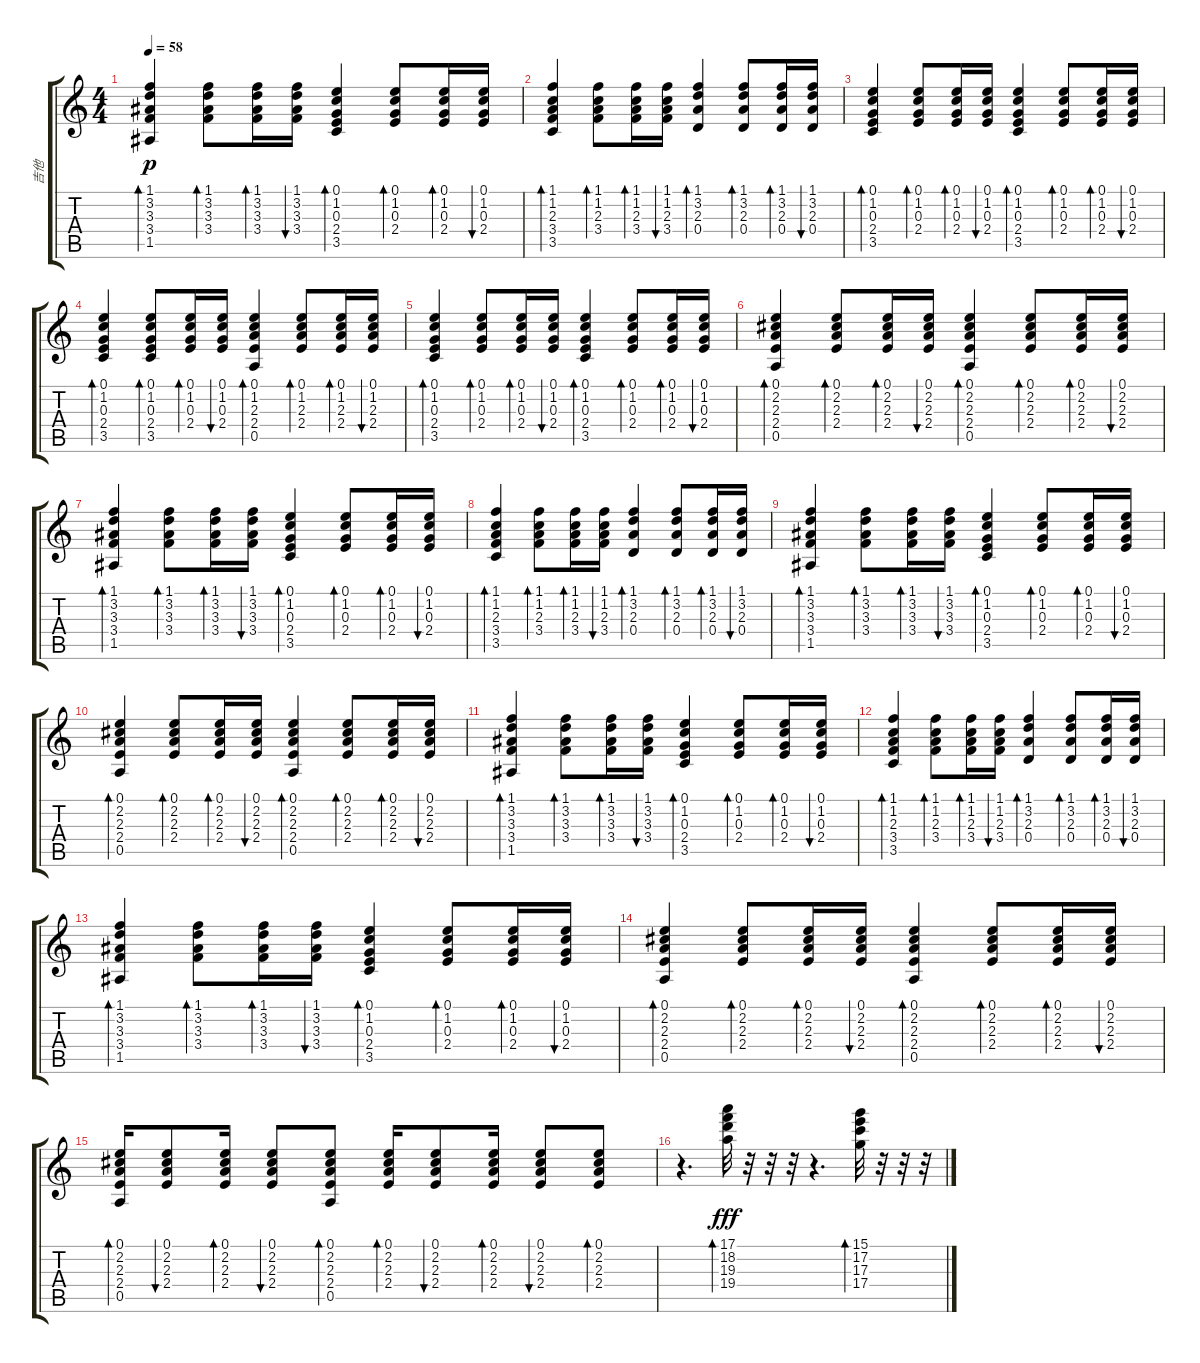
\track ("吉他" "吉他") {instrument acousticguitarsteel}
\staff {score tabs}
\tuning (E4 B3 G3 D3 A2 E2) {hide}
\ts (4 4)
\tempo 58
\clef g2
\ks c
(1.1 3.2 3.3 3.4 1.5).4{bd 60 dy p} (1.1 3.2 3.3 3.4).8{bd 60} (1.1 3.2 3.3 3.4).16{bd 60} (1.1 3.2 3.3 3.4).16{bu 60} (0.1 1.2 0.3 2.4 3.5).4{bd 60} (0.1 1.2 0.3 2.4).8{bd 60} (0.1 1.2 0.3 2.4).16{bd 60} (0.1 1.2 0.3 2.4).16{bu 60} |
(1.1 1.2 2.3 3.4 3.5).4{bd 60} (1.1 1.2 2.3 3.4).8{bd 60} (1.1 1.2 2.3 3.4).16{bd 60} (1.1 1.2 2.3 3.4).16{bu 60} (1.1 3.2 2.3 0.4).4{bd 60} (1.1 3.2 2.3 0.4).8{bd 60} (1.1 3.2 2.3 0.4).16{bd 60} (1.1 3.2 2.3 0.4).16{bu 60} |
(0.1 1.2 0.3 2.4 3.5).4{bd 60} (0.1 1.2 0.3 2.4).8{bd 60} (0.1 1.2 0.3 2.4).16{bd 60} (0.1 1.2 0.3 2.4).16{bu 60} (0.1 1.2 0.3 2.4 3.5).4{bd 60} (0.1 1.2 0.3 2.4).8{bd 60} (0.1 1.2 0.3 2.4).16{bd 60} (0.1 1.2 0.3 2.4).16{bu 60} |
(0.1 1.2 0.3 2.4 3.5).4{bd 60} (0.1 1.2 0.3 2.4 3.5).8{bd 60} (0.1 1.2 0.3 2.4).16{bd 60} (0.1 1.2 0.3 2.4).16{bu 60} (0.1 1.2 2.3 2.4 0.5).4{bd 60} (0.1 1.2 2.3 2.4).8{bd 60} (0.1 1.2 2.3 2.4).16{bd 60} (0.1 1.2 2.3 2.4).16{bu 60} |
(0.1 1.2 0.3 2.4 3.5).4{bd 60} (0.1 1.2 0.3 2.4).8{bd 60} (0.1 1.2 0.3 2.4).16{bd 60} (0.1 1.2 0.3 2.4).16{bu 60} (0.1 1.2 0.3 2.4 3.5).4{bd 60} (0.1 1.2 0.3 2.4).8{bd 60} (0.1 1.2 0.3 2.4).16{bd 60} (0.1 1.2 0.3 2.4).16{bu 60} |
(0.1 2.2 2.3 2.4 0.5).4{bd 60} (0.1 2.2 2.3 2.4).8{bd 60} (0.1 2.2 2.3 2.4).16{bd 60} (0.1 2.2 2.3 2.4).16{bu 60} (0.1 2.2 2.3 2.4 0.5).4{bd 60} (0.1 2.2 2.3 2.4).8{bd 60} (0.1 2.2 2.3 2.4).16{bd 60} (0.1 2.2 2.3 2.4).16{bu 60} |
(1.1 3.2 3.3 3.4 1.5).4{bd 60} (1.1 3.2 3.3 3.4).8{bd 60} (1.1 3.2 3.3 3.4).16{bd 60} (1.1 3.2 3.3 3.4).16{bu 60} (0.1 1.2 0.3 2.4 3.5).4{bd 60} (0.1 1.2 0.3 2.4).8{bd 60} (0.1 1.2 0.3 2.4).16{bd 60} (0.1 1.2 0.3 2.4).16{bu 60} |
(1.1 1.2 2.3 3.4 3.5).4{bd 60} (1.1 1.2 2.3 3.4).8{bd 60} (1.1 1.2 2.3 3.4).16{bd 60} (1.1 1.2 2.3 3.4).16{bu 60} (1.1 3.2 2.3 0.4).4{bd 60} (1.1 3.2 2.3 0.4).8{bd 60} (1.1 3.2 2.3 0.4).16{bd 60} (1.1 3.2 2.3 0.4).16{bu 60} |
(1.1 3.2 3.3 3.4 1.5).4{bd 60} (1.1 3.2 3.3 3.4).8{bd 60} (1.1 3.2 3.3 3.4).16{bd 60} (1.1 3.2 3.3 3.4).16{bu 60} (0.1 1.2 0.3 2.4 3.5).4{bd 60} (0.1 1.2 0.3 2.4).8{bd 60} (0.1 1.2 0.3 2.4).16{bd 60} (0.1 1.2 0.3 2.4).16{bu 60} |
(0.1 2.2 2.3 2.4 0.5).4{bd 60} (0.1 2.2 2.3 2.4).8{bd 60} (0.1 2.2 2.3 2.4).16{bd 60} (0.1 2.2 2.3 2.4).16{bu 60} (0.1 2.2 2.3 2.4 0.5).4{bd 60} (0.1 2.2 2.3 2.4).8{bd 60} (0.1 2.2 2.3 2.4).16{bd 60} (0.1 2.2 2.3 2.4).16{bu 60} |
(1.1 3.2 3.3 3.4 1.5).4{bd 60} (1.1 3.2 3.3 3.4).8{bd 60} (1.1 3.2 3.3 3.4).16{bd 60} (1.1 3.2 3.3 3.4).16{bu 60} (0.1 1.2 0.3 2.4 3.5).4{bd 60} (0.1 1.2 0.3 2.4).8{bd 60} (0.1 1.2 0.3 2.4).16{bd 60} (0.1 1.2 0.3 2.4).16{bu 60} |
(1.1 1.2 2.3 3.4 3.5).4{bd 60} (1.1 1.2 2.3 3.4).8{bd 60} (1.1 1.2 2.3 3.4).16{bd 60} (1.1 1.2 2.3 3.4).16{bu 60} (1.1 3.2 2.3 0.4).4{bd 60} (1.1 3.2 2.3 0.4).8{bd 60} (1.1 3.2 2.3 0.4).16{bd 60} (1.1 3.2 2.3 0.4).16{bu 60} |
(1.1 3.2 3.3 3.4 1.5).4{bd 60} (1.1 3.2 3.3 3.4).8{bd 60} (1.1 3.2 3.3 3.4).16{bd 60} (1.1 3.2 3.3 3.4).16{bu 60} (0.1 1.2 0.3 2.4 3.5).4{bd 60} (0.1 1.2 0.3 2.4).8{bd 60} (0.1 1.2 0.3 2.4).16{bd 60} (0.1 1.2 0.3 2.4).16{bu 60} |
(0.1 2.2 2.3 2.4 0.5).4{bd 60} (0.1 2.2 2.3 2.4).8{bd 60} (0.1 2.2 2.3 2.4).16{bd 60} (0.1 2.2 2.3 2.4).16{bu 60} (0.1 2.2 2.3 2.4 0.5).4{bd 60} (0.1 2.2 2.3 2.4).8{bd 60} (0.1 2.2 2.3 2.4).16{bd 60} (0.1 2.2 2.3 2.4).16{bu 60} |
(0.1 2.2 2.3 2.4 0.5).16{bd 60} (0.1 2.2 2.3 2.4).8{bu 60} (0.1 2.2 2.3 2.4).16{bd 60} (0.1 2.2 2.3 2.4).8{bu 60} (0.1 2.2 2.3 2.4 0.5).8{bd 60} (0.1 2.2 2.3 2.4).16{bd 60} (0.1 2.2 2.3 2.4).8{bu 60} (0.1 2.2 2.3 2.4).16{bd 60} (0.1 2.2 2.3 2.4).8{bu 60} (0.1 2.2 2.3 2.4).8{bd 60} |
r.4{d} (17.1 18.2 19.3 19.4).32{bd 30 dy fff} r.32 r.32 r.32 r.4{d} (15.1 17.2 17.3 17.4).32{bd 30} r.32 r.32 r.32
